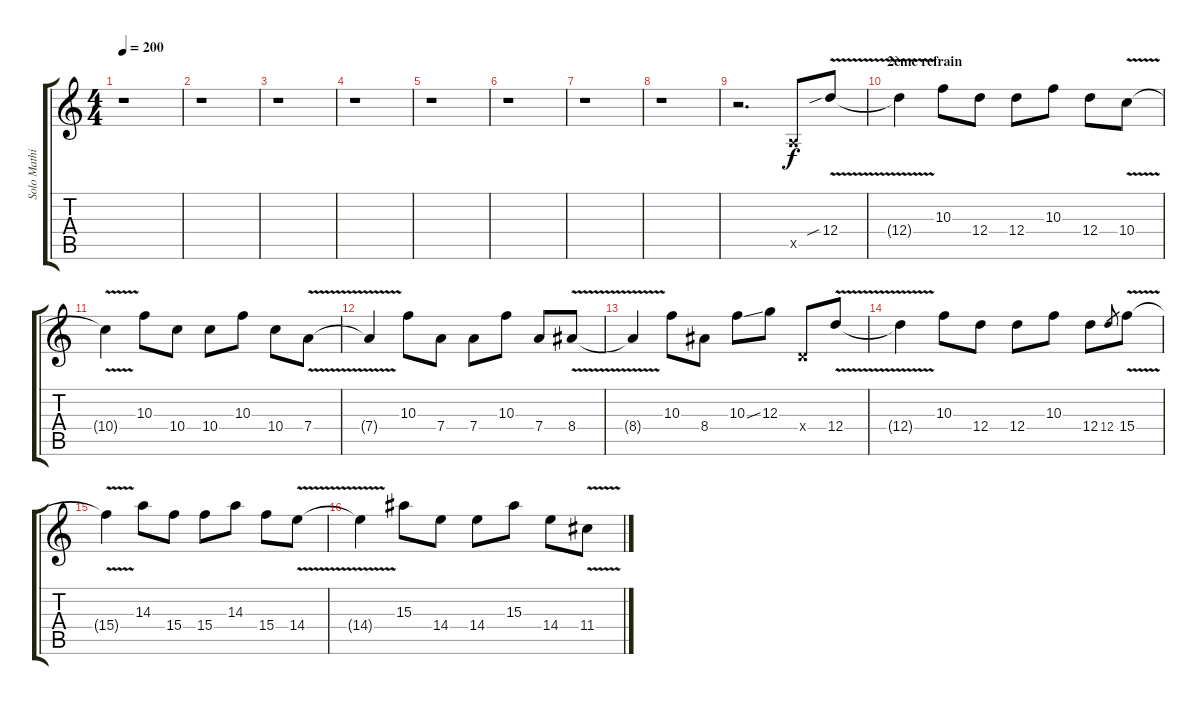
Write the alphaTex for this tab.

\track ("Solo Mathieu" "Solo Mathi") {instrument distortionguitar}
\staff {score tabs}
\tuning (E4 B3 G3 D3 A2 E2) {hide}
\ts (4 4)
\tempo 200
\clef g2
\ks c
r.1{dy f} |
r.1 |
r.1 |
r.1 |
r.1 |
r.1 |
r.1 |
r.1 |
r.2{d} 0.5{x}.8 12.4{v sib}.8 |
\section ("" "2ème refrain")
12.4{t}.4 10.3.8 12.4.8 12.4.8 10.3.8 12.4.8 10.4{v}.8 |
10.4{t}.4 10.3.8 10.4.8 10.4.8 10.3.8 10.4.8 7.4{v}.8 |
7.4{t}.4 10.3.8 7.4.8 7.4.8 10.3.8 7.4.8 8.4{v}.8 |
8.4{t}.4 10.3.8 8.4.8 10.3{ss}.8 12.3.8 0.4{x}.8 12.4{v}.8 |
12.4{t}.4 10.3.8 12.4.8 12.4.8 10.3.8 12.4.8 12.4.8{gr} 15.4{v}.8 |
15.4{t}.4 14.3.8 15.4.8 15.4.8 14.3.8 15.4.8 14.4{v}.8 |
14.4{t}.4 15.3.8 14.4.8 14.4.8 15.3.8 14.4.8 11.4{v}.8
